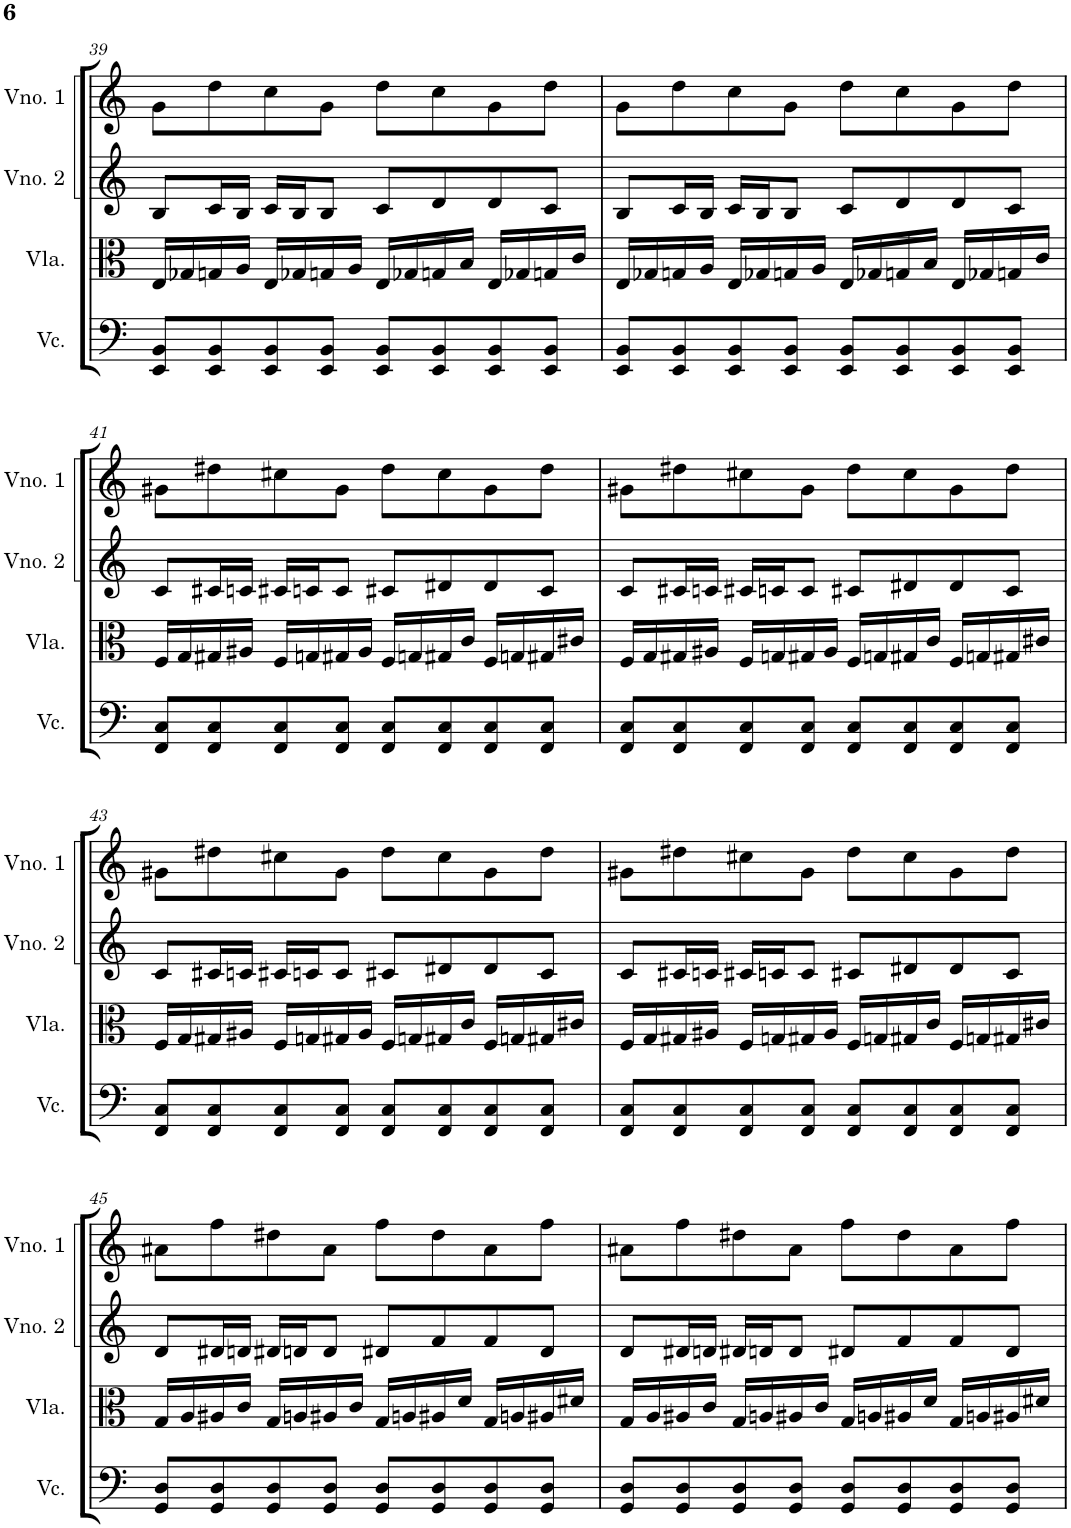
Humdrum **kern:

**kern	**kern	**kern	**kern
*part4	*part3	*part2	*part1
*staff4	*staff3	*staff2	*staff1
*I"Violoncelo	*I"Viola	*I"Violino 2	*I"Violino 1
*I'Vc.	*I'Vla.	*I'Vno. 2	*I'Vno. 1
!!LO:PB:g=z
*clefF4	*clefC3	*clefG2	*clefG2
*k[]	*k[]	*k[]	*k[]
*M4/4	*M4/4	*M4/4	*M4/4
=39	=39	=39	=39
8EE/ 8BB/L	16E/LL	8B/L	8g\L
.	16G-X/	.	.
8EE/ 8BB/	16Gn/	16c/L	8dd\
.	16A/JJ	16B/JJ	.
8EE/ 8BB/	16E/LL	16c/LL	8cc\
.	16G-X/	16B/J	.
8EE/ 8BB/J	16Gn/	8B/J	8g\J
.	16A/JJ	.	.
8EE/ 8BB/L	16E/LL	8c/L	8dd\L
.	16G-X/	.	.
8EE/ 8BB/	16Gn/	8d/	8cc\
.	16B/JJ	.	.
8EE/ 8BB/	16E/LL	8d/	8g\
.	16G-X/	.	.
8EE/ 8BB/J	16Gn/	8c/J	8dd\J
.	16c/JJ	.	.
=40	=40	=40	=40
8EE/ 8BB/L	16E/LL	8B/L	8g\L
.	16G-X/	.	.
8EE/ 8BB/	16Gn/	16c/L	8dd\
.	16A/JJ	16B/JJ	.
8EE/ 8BB/	16E/LL	16c/LL	8cc\
.	16G-X/	16B/J	.
8EE/ 8BB/J	16Gn/	8B/J	8g\J
.	16A/JJ	.	.
8EE/ 8BB/L	16E/LL	8c/L	8dd\L
.	16G-X/	.	.
8EE/ 8BB/	16Gn/	8d/	8cc\
.	16B/JJ	.	.
8EE/ 8BB/	16E/LL	8d/	8g\
.	16G-X/	.	.
8EE/ 8BB/J	16Gn/	8c/J	8dd\J
.	16c/JJ	.	.
!!LO:LB:g=z
=41	=41	=41	=41
8FF/ 8C/L	16F/LL	8c/L	8g#X\L
.	16G/	.	.
8FF/ 8C/	16G#X/	16c#X/L	8dd#X\
.	16A#X/JJ	16cn/JJ	.
8FF/ 8C/	16F/LL	16c#X/LL	8cc#X\
.	16Gn/	16cn/J	.
8FF/ 8C/J	16G#X/	8c/J	8g#\J
.	16A#/JJ	.	.
8FF/ 8C/L	16F/LL	8c#X/L	8dd#\L
.	16Gn/	.	.
8FF/ 8C/	16G#X/	8d#X/	8cc#\
.	16c/JJ	.	.
8FF/ 8C/	16F/LL	8d#/	8g#\
.	16Gn/	.	.
8FF/ 8C/J	16G#X/	8c#/J	8dd#\J
.	16c#X/JJ	.	.
=42	=42	=42	=42
8FF/ 8C/L	16F/LL	8c/L	8g#X\L
.	16G/	.	.
8FF/ 8C/	16G#X/	16c#X/L	8dd#X\
.	16A#X/JJ	16cn/JJ	.
8FF/ 8C/	16F/LL	16c#X/LL	8cc#X\
.	16Gn/	16cn/J	.
8FF/ 8C/J	16G#X/	8c/J	8g#\J
.	16A#/JJ	.	.
8FF/ 8C/L	16F/LL	8c#X/L	8dd#\L
.	16Gn/	.	.
8FF/ 8C/	16G#X/	8d#X/	8cc#\
.	16c/JJ	.	.
8FF/ 8C/	16F/LL	8d#/	8g#\
.	16Gn/	.	.
8FF/ 8C/J	16G#X/	8c#/J	8dd#\J
.	16c#X/JJ	.	.
!!LO:LB:g=z
=43	=43	=43	=43
8FF/ 8C/L	16F/LL	8c/L	8g#X\L
.	16G/	.	.
8FF/ 8C/	16G#X/	16c#X/L	8dd#X\
.	16A#X/JJ	16cn/JJ	.
8FF/ 8C/	16F/LL	16c#X/LL	8cc#X\
.	16Gn/	16cn/J	.
8FF/ 8C/J	16G#X/	8c/J	8g#\J
.	16A#/JJ	.	.
8FF/ 8C/L	16F/LL	8c#X/L	8dd#\L
.	16Gn/	.	.
8FF/ 8C/	16G#X/	8d#X/	8cc#\
.	16c/JJ	.	.
8FF/ 8C/	16F/LL	8d#/	8g#\
.	16Gn/	.	.
8FF/ 8C/J	16G#X/	8c#/J	8dd#\J
.	16c#X/JJ	.	.
=44	=44	=44	=44
8FF/ 8C/L	16F/LL	8c/L	8g#X\L
.	16G/	.	.
8FF/ 8C/	16G#X/	16c#X/L	8dd#X\
.	16A#X/JJ	16cn/JJ	.
8FF/ 8C/	16F/LL	16c#X/LL	8cc#X\
.	16Gn/	16cn/J	.
8FF/ 8C/J	16G#X/	8c/J	8g#\J
.	16A#/JJ	.	.
8FF/ 8C/L	16F/LL	8c#X/L	8dd#\L
.	16Gn/	.	.
8FF/ 8C/	16G#X/	8d#X/	8cc#\
.	16c/JJ	.	.
8FF/ 8C/	16F/LL	8d#/	8g#\
.	16Gn/	.	.
8FF/ 8C/J	16G#X/	8c#/J	8dd#\J
.	16c#X/JJ	.	.
!!LO:LB:g=z
=45	=45	=45	=45
8GG/ 8D/L	16G/LL	8d/L	8a#X\L
.	16A/	.	.
8GG/ 8D/	16A#X/	16d#X/L	8ff\
.	16c/JJ	16dn/JJ	.
8GG/ 8D/	16G/LL	16d#X/LL	8dd#X\
.	16An/	16dn/J	.
8GG/ 8D/J	16A#X/	8d/J	8a#\J
.	16c/JJ	.	.
8GG/ 8D/L	16G/LL	8d#X/L	8ff\L
.	16An/	.	.
8GG/ 8D/	16A#X/	8f/	8dd#\
.	16d/JJ	.	.
8GG/ 8D/	16G/LL	8f/	8a#\
.	16An/	.	.
8GG/ 8D/J	16A#X/	8d#/J	8ff\J
.	16d#X/JJ	.	.
=46	=46	=46	=46
8GG/ 8D/L	16G/LL	8d/L	8a#X\L
.	16A/	.	.
8GG/ 8D/	16A#X/	16d#X/L	8ff\
.	16c/JJ	16dn/JJ	.
8GG/ 8D/	16G/LL	16d#X/LL	8dd#X\
.	16An/	16dn/J	.
8GG/ 8D/J	16A#X/	8d/J	8a#\J
.	16c/JJ	.	.
8GG/ 8D/L	16G/LL	8d#X/L	8ff\L
.	16An/	.	.
8GG/ 8D/	16A#X/	8f/	8dd#\
.	16d/JJ	.	.
8GG/ 8D/	16G/LL	8f/	8a#\
.	16An/	.	.
8GG/ 8D/J	16A#X/	8d#/J	8ff\J
.	16d#X/JJ	.	.
=	=	=	=
*-	*-	*-	*-
